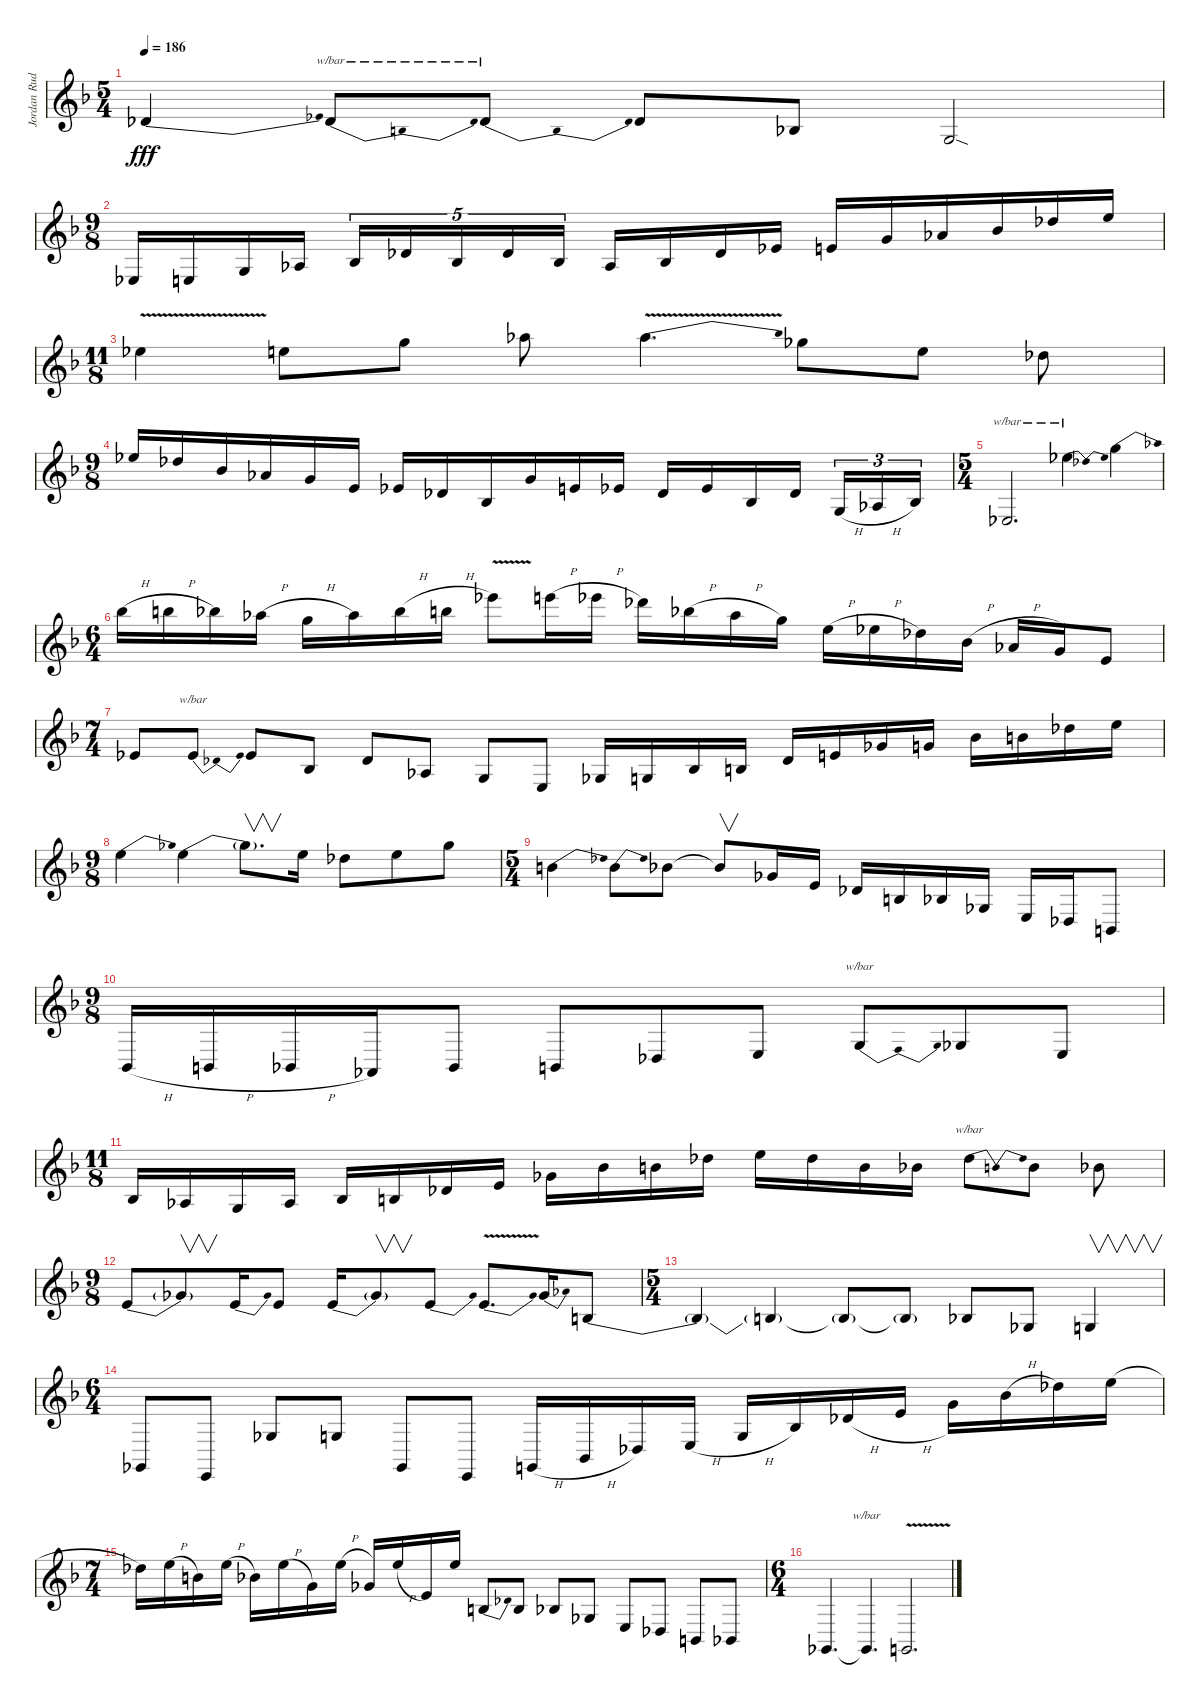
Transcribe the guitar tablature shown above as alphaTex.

\track ("Jordan Rudess Keys Lead" "Jordan Rud") {instrument acousticgrandpiano}
\staff {score}
\tuning (E4 B3 G3 D3 A2 E2 B1) {hide}
\ts (5 4)
\tempo 186
\clef g2
\ks dminor
11.4{be (bend 0 0 60 4)}.4{dy fff} 11.4.8{tbe (dip default 0 0 30 -4 60 0)} 11.4.8{tbe (dip default 0 0 30 -4 60 0)} 11.4.8 13.5.8 10.5{sod}.2 |
\ts (9 8)
11.6.16 12.6.16 10.5.16 11.5.16{beam splitsecondary} 13.5.16{tu (5 4)} 11.4.16{tu (5 4)} 13.5.16{tu (5 4)} 11.4.16{tu (5 4)} 13.5.16{tu (5 4) beam splitsecondary} 11.5.16 13.5.16 11.4.16 13.4.16 14.4.16 12.3.16 13.3.16 15.3.16 14.2.16 17.2.16 |
\ts (11 8)
16.2{v}.4 17.2.8 15.1.8 16.1.8 16.1{be (bend 0 0 60 4) v}.4{d} 14.1.8 17.2.8 14.2.8 |
\ts (9 8)
16.2.16 14.2.16 15.3.16 13.3.16 12.3.16 14.4.16 13.4.16 11.4.16 13.5.16 12.3.16 14.4.16 13.4.16 11.4.16 13.4.16 13.5.16 11.4.16{beam splitsecondary} 10.5{h}.16{tu (3 2)} 11.5{h}.16{tu (3 2)} 13.5.16{tu (3 2)} |
\ts (5 4)
11.6.2{d tbe (custom default 0 0 45 -24 60 -24)} 16.2.4{tbe (dip default 0 0 30 -4 60 0)} 20.2{be (bend 0 0 60 2)}.4 |
\ts (6 4)
18.1{h}.16 19.1{h}.16 18.1.16 21.2{h}.16 20.2{h}.16 21.2.16 18.1{h}.16 19.1{h}.16 23.1{v}.8 24.1{h}.16 23.1{h}.16 21.1.16 23.2{h}.16 21.2{h}.16 20.2.16 21.3{h}.16 20.3{h}.16 18.3.16 20.4{h}.16 18.4{h}.16 17.4.16 19.5.8 |
\ts (7 4)
13.4.8 13.4.8{tbe (dip default 0 0 30 -4 60 0)} 13.4.8 13.5.8 11.4.8 11.5.8 10.5.8 7.5.8 9.5.16 10.5.16 8.4.16 9.4.16 11.4.16 9.3.16 11.3.16 12.3.16 11.2.16 12.2.16 9.1.16 12.1.16 |
\ts (9 8)
12.1{be (bend 0 0 60 4)}.4 12.1{be (bend 0 0 60 4)}.4 12.1{t}.8{v d} 12.1.16 14.2.8 12.1.8 14.1.8 |
\ts (5 4)
12.2{be (bend 0 0 60 4)}.4 12.2{be (bend 0 0 60 4)}.8 11.2.8 11.2{t}.8{v} 11.3.16 9.3.16 11.4.16 9.4.16 8.4.16 9.5.16 7.5.16 9.6.16 7.6.8 |
\ts (9 8)
6.6{h}.16 7.6{h}.16 6.6{h}.16 4.6.16 6.6.8 7.6.8 9.6.8 7.5.8 10.5.8{tbe (dip default 0 0 30 -4 60 0)} 9.5.8 7.5.8 |
\ts (11 8)
13.5.16 11.5.16 10.5.16 11.5.16 13.5.16 9.4.16 11.4.16 9.3.16 11.3.16 11.2.16 12.2.16 14.2.16 12.1.16 14.2.16 12.2.16 11.2.16 14.2.8{tbe (dip default 0 0 30 -4 60 0)} 12.2.8 11.2.8 |
\ts (9 8)
9.3{be (bend 0 0 60 4)}.8 9.3{t}.8{v} 9.3{be (bend 0 0 60 4)}.16 9.3.8 9.3{be (bend 0 0 60 4)}.16 9.3{t}.8{v} 9.3{be (bend 0 0 60 4)}.8 9.3{be (bend 0 0 60 4) v}.8{d} 11.3{be (bend 0 0 60 4)}.16 9.4{be (custom 0 0 10 4 20 4 30 4 60 0)}.8 |
\ts (5 4)
9.4{t}.4 9.4{t}.4 9.4{t}.8 9.4{t}.8 8.4.8 9.5.8 10.5.4{v} |
\ts (6 4)
2.6.8 0.6.8 4.4.8 5.4.8 2.6.8 0.6.8 3.6{h}.16 6.6{h}.16 9.6.16 7.5{h}.16 10.5{h}.16 13.5.16 11.4{h}.16 14.4{h}.16 17.4.16 11.2{h}.16 14.2.16 17.2{h}.16 |
\ts (7 4)
14.2.16 17.2{h}.16 12.2.16 17.2{h}.16 11.2.16 17.2{h}.16 8.2.16 17.2{h}.16 7.2.16 17.2{h}.16 5.2.16 17.2.16 4.3{be (bend 0 0 60 4)}.8 4.3.8 3.3.8 4.4.8 2.4.8 4.5.8 2.5.8 1.5.8 |
\ts (6 4)
2.6.4{d} 2.6{t}.4{d tbe (custom default 0 0 45 -8 60 -8)} 3.6{v}.2{d}
